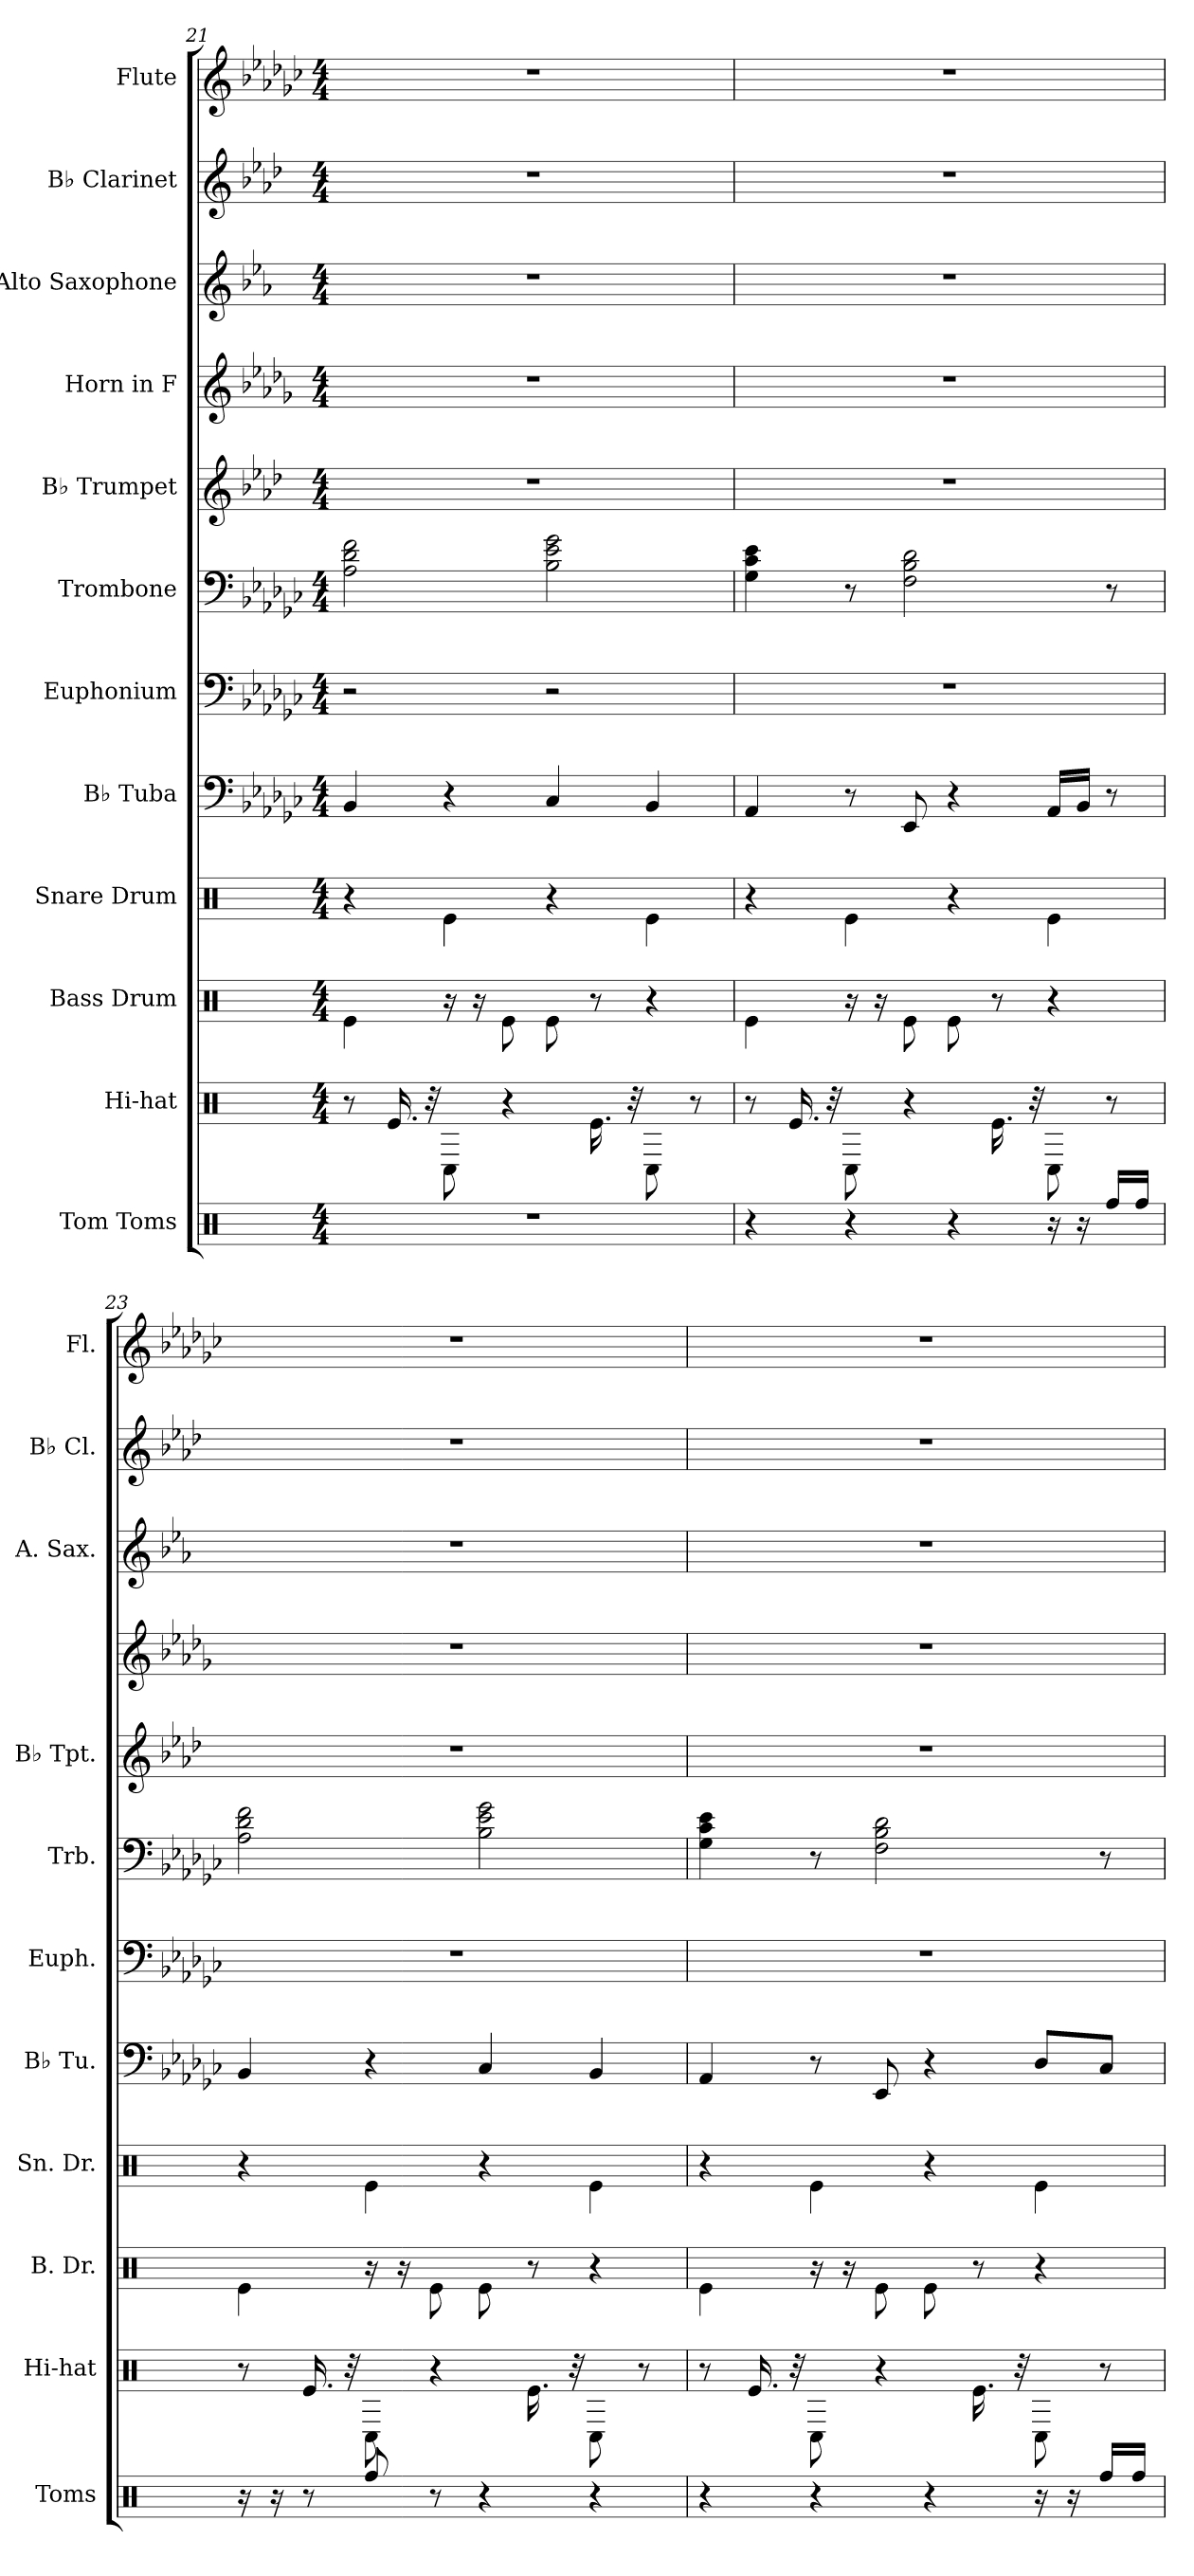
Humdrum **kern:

**kern	**kern	**kern	**kern	**kern	**kern	**kern	**kern	**kern	**kern	**kern	**kern
*part12	*part11	*part10	*part9	*part8	*part7	*part6	*part5	*part4	*part3	*part2	*part1
*staff12	*staff11	*staff10	*staff9	*staff8	*staff7	*staff6	*staff5	*staff4	*staff3	*staff2	*staff1
*I"Tom Toms	*I"Hi-hat	*I"Bass Drum	*I"Snare Drum	*I"B♭ Tuba	*I"Euphonium	*I"Trombone	*I"B♭ Trumpet	*I"Horn in F	*I"Alto Saxophone	*I"B♭ Clarinet	*I"Flute
*I'Toms	*I'Hi-hat	*I'B. Dr.	*I'Sn. Dr.	*I'B♭ Tu.	*I'Euph.	*I'Trb.	*I'B♭ Tpt.	*	*I'A. Sax.	*I'B♭ Cl.	*I'Fl.
*clefX	*clefX	*clefX	*clefX	*clefF4	*clefF4	*clefF4	*clefG2	*clefG2	*clefG2	*clefG2	*clefG2
*	*	*	*	*	*	*	*ITrd1c2	*ITrd4c7	*ITrd5c9	*ITrd1c2	*
*k[]	*k[]	*k[]	*k[]	*k[b-e-a-d-g-c-]	*k[b-e-a-d-g-c-]	*k[b-e-a-d-g-c-]	*k[b-e-a-d-g-c-]	*k[b-e-a-d-g-c-]	*k[b-e-a-d-g-c-]	*k[b-e-a-d-g-c-]	*k[b-e-a-d-g-c-]
*M4/4	*M4/4	*M4/4	*M4/4	*M4/4	*M4/4	*M4/4	*M4/4	*M4/4	*M4/4	*M4/4	*M4/4
=21	=21	=21	=21	=21	=21	=21	=21	=21	=21	=21	=21
1r	8r	4Re\	4r	4BB-/	2r	2A-\ 2d-\ 2f\	1r	1r	1r	1r	1r
.	16.Re/	.	.	.	.	.	.	.	.	.	.
.	32r	.	.	.	.	.	.	.	.	.	.
.	8RC\	16r	4Re\	4r	.	.	.	.	.	.	.
.	.	16r	.	.	.	.	.	.	.	.	.
.	4r	8Re\	.	.	.	.	.	.	.	.	.
.	.	8Re\	4r	4C-/	2r	2B-\ 2e-\ 2g-\	.	.	.	.	.
.	16.Re\	8r	.	.	.	.	.	.	.	.	.
.	32r	.	.	.	.	.	.	.	.	.	.
.	8RC\	4r	4Re\	4BB-/	.	.	.	.	.	.	.
.	8r	.	.	.	.	.	.	.	.	.	.
!!LO:PB:g=z
=22	=22	=22	=22	=22	=22	=22	=22	=22	=22	=22	=22
4r	8r	4Re\	4r	4AA-/	1r	4G-\ 4c-\ 4e-\	1r	1r	1r	1r	1r
.	16.Re/	.	.	.	.	.	.	.	.	.	.
.	32r	.	.	.	.	.	.	.	.	.	.
4r	8RC\	16r	4Re\	8r	.	8r	.	.	.	.	.
.	.	16r	.	.	.	.	.	.	.	.	.
.	4r	8Re\	.	8EE-/	.	2F\ 2B-\ 2d-\	.	.	.	.	.
4r	.	8Re\	4r	4r	.	.	.	.	.	.	.
.	16.Re\	8r	.	.	.	.	.	.	.	.	.
.	32r	.	.	.	.	.	.	.	.	.	.
16r	8RC\	4r	4Re\	16AA-/LL	.	.	.	.	.	.	.
16r	.	.	.	16BB-/JJ	.	.	.	.	.	.	.
16Rff/LL	8r	.	.	8r	.	8r	.	.	.	.	.
16Rff/JJ	.	.	.	.	.	.	.	.	.	.	.
=23	=23	=23	=23	=23	=23	=23	=23	=23	=23	=23	=23
16r	8r	4Re\	4r	4BB-/	1r	2A-\ 2d-\ 2f\	1r	1r	1r	1r	1r
16r	.	.	.	.	.	.	.	.	.	.	.
8r	16.Re/	.	.	.	.	.	.	.	.	.	.
.	32r	.	.	.	.	.	.	.	.	.	.
8Rff/	8RC\	16r	4Re\	4r	.	.	.	.	.	.	.
.	.	16r	.	.	.	.	.	.	.	.	.
8r	4r	8Re\	.	.	.	.	.	.	.	.	.
4r	.	8Re\	4r	4C-/	.	2B-\ 2e-\ 2g-\	.	.	.	.	.
.	16.Re\	8r	.	.	.	.	.	.	.	.	.
.	32r	.	.	.	.	.	.	.	.	.	.
4r	8RC\	4r	4Re\	4BB-/	.	.	.	.	.	.	.
.	8r	.	.	.	.	.	.	.	.	.	.
!!LO:PB:g=z
=24	=24	=24	=24	=24	=24	=24	=24	=24	=24	=24	=24
4r	8r	4Re\	4r	4AA-/	1r	4G-\ 4c-\ 4e-\	1r	1r	1r	1r	1r
.	16.Re/	.	.	.	.	.	.	.	.	.	.
.	32r	.	.	.	.	.	.	.	.	.	.
4r	8RC\	16r	4Re\	8r	.	8r	.	.	.	.	.
.	.	16r	.	.	.	.	.	.	.	.	.
.	4r	8Re\	.	8EE-/	.	2F\ 2B-\ 2d-\	.	.	.	.	.
4r	.	8Re\	4r	4r	.	.	.	.	.	.	.
.	16.Re\	8r	.	.	.	.	.	.	.	.	.
.	32r	.	.	.	.	.	.	.	.	.	.
16r	8RC\	4r	4Re\	8D-/L	.	.	.	.	.	.	.
16r	.	.	.	.	.	.	.	.	.	.	.
16Rff/LL	8r	.	.	8C-/J	.	8r	.	.	.	.	.
16Rff/JJ	.	.	.	.	.	.	.	.	.	.	.
=	=	=	=	=	=	=	=	=	=	=	=
*-	*-	*-	*-	*-	*-	*-	*-	*-	*-	*-	*-
